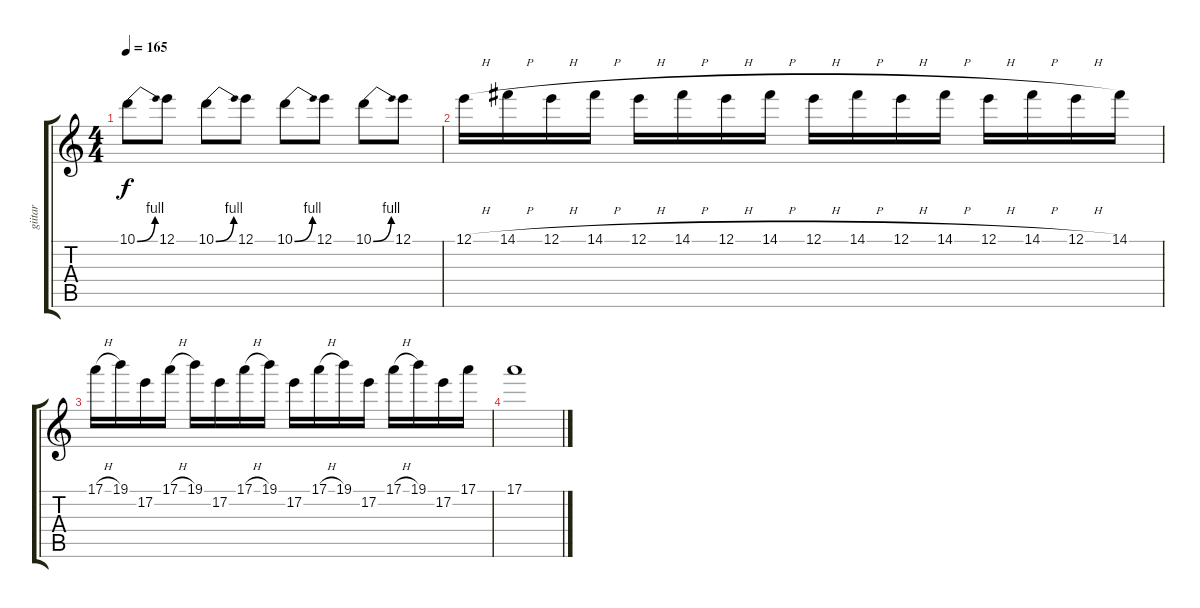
\track ("giitar" "giitar") {instrument distortionguitar}
\staff {score tabs}
\tuning (E4 B3 G3 D3 A2 E2) {hide}
\ts (4 4)
\tempo 165
\clef g2
\ks c
10.1{be (bend 0 0 60 4)}.8{dy f} 12.1.8 10.1{be (bend 0 0 60 4)}.8 12.1.8 10.1{be (bend 0 0 60 4)}.8 12.1.8 10.1{be (bend 0 0 60 4)}.8 12.1.8 |
12.1{h}.16 14.1{h}.16 12.1{h}.16 14.1{h}.16 12.1{h}.16 14.1{h}.16 12.1{h}.16 14.1{h}.16 12.1{h}.16 14.1{h}.16 12.1{h}.16 14.1{h}.16 12.1{h}.16 14.1{h}.16 12.1{h}.16 14.1.16 |
17.1{h}.16 19.1.16 17.2.16 17.1{h}.16 19.1.16 17.2.16 17.1{h}.16 19.1.16 17.2.16 17.1{h}.16 19.1.16 17.2.16 17.1{h}.16 19.1.16 17.2.16 17.1.16 |
17.1.1
